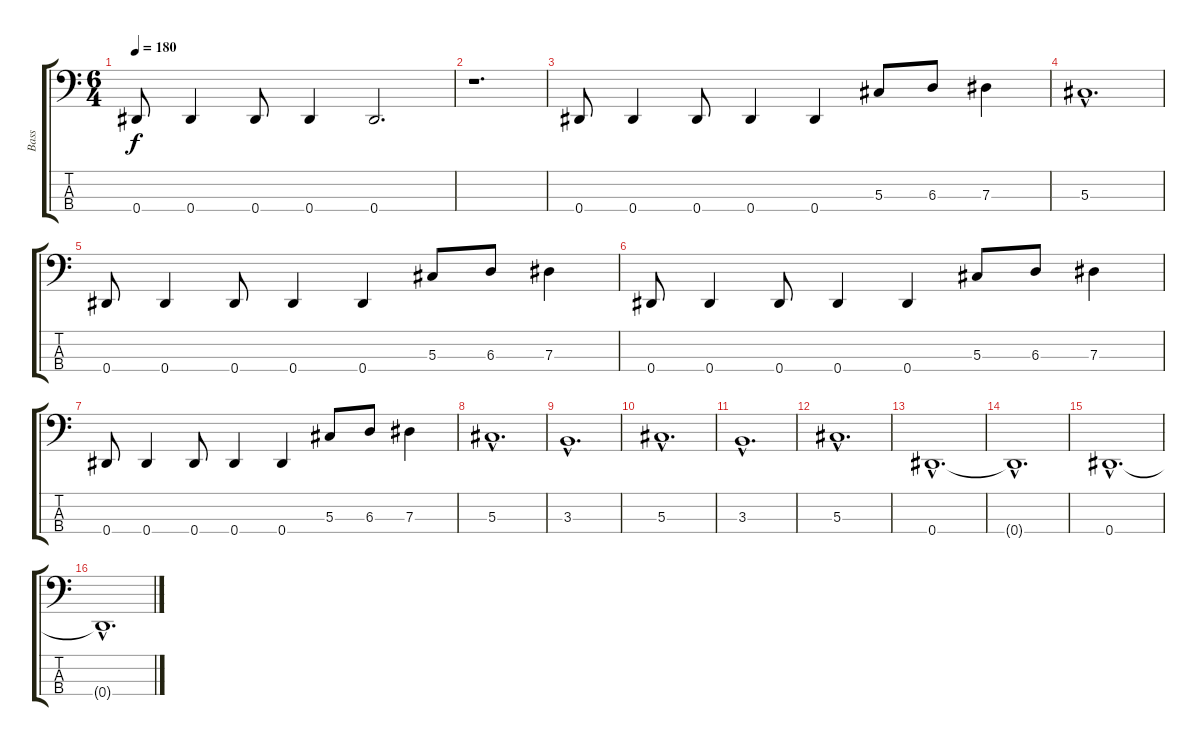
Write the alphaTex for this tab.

\track ("Bass" "Bass") {instrument electricbasspick}
\staff {score tabs}
\tuning (Gb2 Db2 Ab1 Eb1) {hide}
\ts (6 4)
\tempo 180
\clef f4
\ks c
0.4.8{dy f instrument electricbasspick} 0.4.4 0.4.8 0.4.4 0.4.2{d} |
r.1{d} |
0.4.8 0.4.4 0.4.8 0.4.4 0.4.4 5.3.8 6.3.8 7.3.4 |
5.3{hac}.1{d} |
0.4.8 0.4.4 0.4.8 0.4.4 0.4.4 5.3.8 6.3.8 7.3.4 |
0.4.8 0.4.4 0.4.8 0.4.4 0.4.4 5.3.8 6.3.8 7.3.4 |
0.4.8 0.4.4 0.4.8 0.4.4 0.4.4 5.3.8 6.3.8 7.3.4 |
5.3{hac}.1{d} |
3.3{hac}.1{d} |
5.3{hac}.1{d} |
3.3{hac}.1{d} |
5.3{hac}.1{d} |
0.4{hac}.1{d} |
0.4{hac t}.1{d} |
0.4{hac}.1{d} |
0.4{hac t}.1{d}
